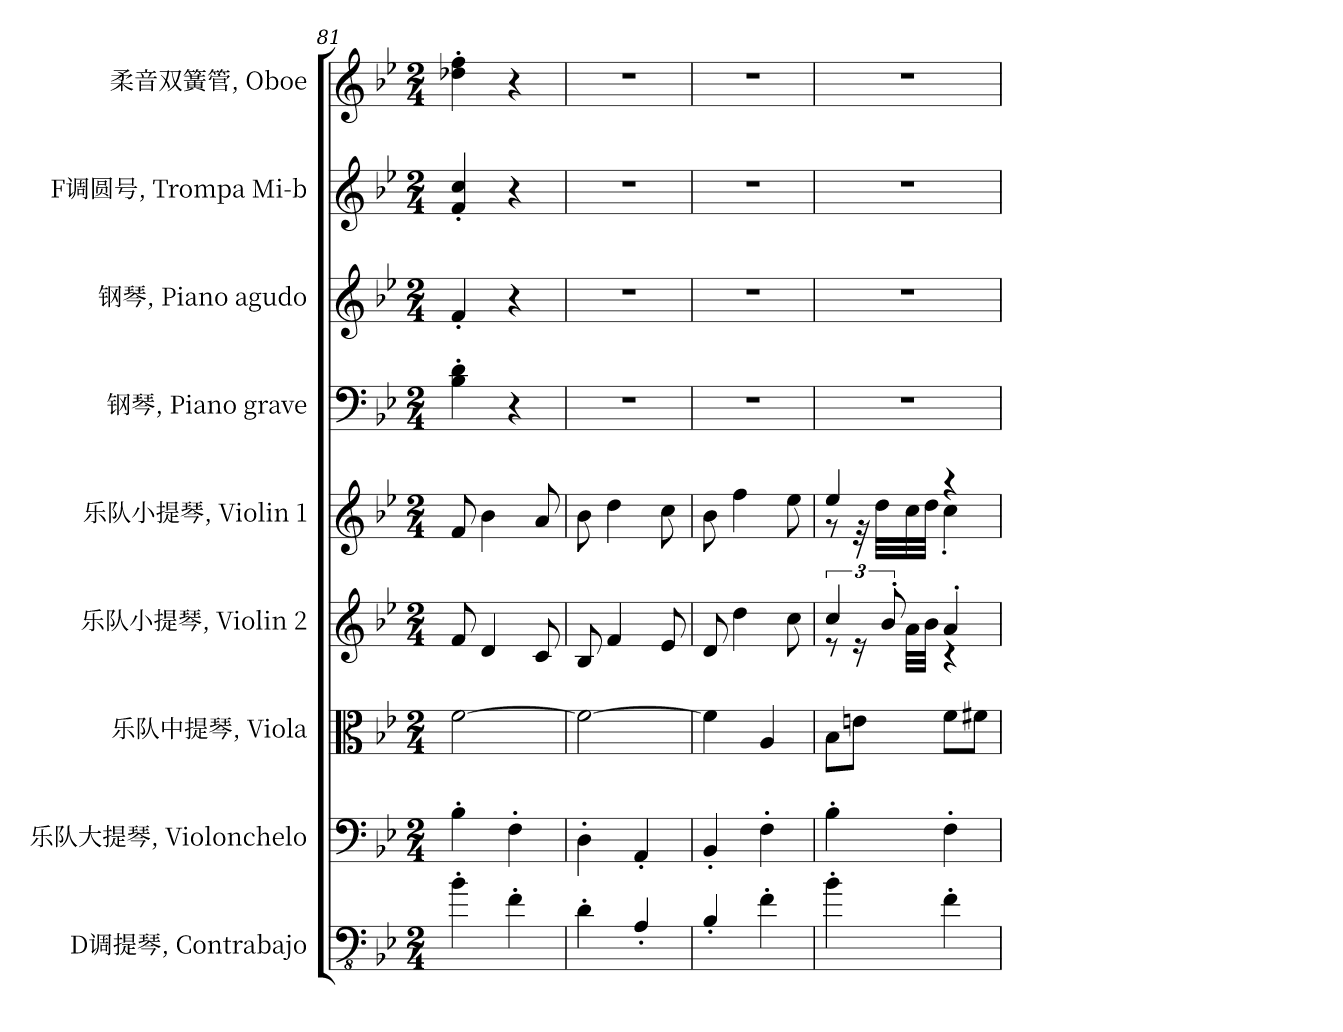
**kern	**kern	**kern	**kern	**kern	**kern	**kern	**kern	**kern
*part9	*part8	*part7	*part6	*part5	*part4	*part3	*part2	*part1
*staff9	*staff8	*staff7	*staff6	*staff5	*staff4	*staff3	*staff2	*staff1
*I"D调提琴, Contrabajo	*I"乐队大提琴, Violonchelo	*I"乐队中提琴, Viola	*I"乐队小提琴, Violin 2	*I"乐队小提琴, Violin 1	*I"钢琴, Piano grave	*I"钢琴, Piano agudo	*I"F调圆号, Trompa Mi-b	*I"柔音双簧管, Oboe
*	*	*	*	*	*I'Pno.	*I'Pno.	*	*
*clefFv4	*clefF4	*clefC3	*clefG2	*clefG2	*clefF4	*clefG2	*clefG2	*clefG2
*ITrd7c12	*	*	*	*	*	*	*ITrd4c7	*ITrd2c3
*k[b-e-]	*k[b-e-]	*k[b-e-]	*k[b-e-]	*k[b-e-]	*k[b-e-]	*k[b-e-]	*k[b-e-a-]	*k[f#]
*M2/4	*M2/4	*M2/4	*M2/4	*M2/4	*M2/4	*M2/4	*M2/4	*M2/4
*MM38	*MM38	*MM38	*MM38	*MM38	*MM38	*MM38	*MM38	*MM38
=81	=81	=81	=81	=81	=81	=81	=81	=81
4BB-'\	4B-'\	[2f\	8f/	8f/	4B-\' 4d\'	4f'/	4B-/' 4f/'	4b-X\' 4dd\'
.	.	.	4d/	4b-\	.	.	.	.
4FF'\	4F'\	.	.	.	4r	4r	4r	4r
.	.	.	8c/	8a/	.	.	.	.
=82	=82	=82	=82	=82	=82	=82	=82	=82
4DD'\	4D'\	2f\_	8B-/	8b-\	2r	2r	2r	2r
.	.	.	4f/	4dd\	.	.	.	.
4AAA'/	4AA'/	.	.	.	.	.	.	.
.	.	.	8e-/	8cc\	.	.	.	.
!!LO:PB:g=z
=83	=83	=83	=83	=83	=83	=83	=83	=83
4BBB-'/	4BB-'/	4f\]	8d/	8b-\	2r	2r	2r	2r
.	.	.	4dd\	4ff\	.	.	.	.
4FF'\	4F'\	4A/	.	.	.	.	.	.
.	.	.	8cc\	8ee-\	.	.	.	.
=84	=84	=84	=84	=84	=84	=84	=84	=84
*	*	*	*	*	*	*	*	*MM30
*	*	*	*^	*^	*	*	*	*
4BB-'\	4B-'\	8B-\L	6cc/	8r	4ee-/	8r	2r	2r	2r	2r
.	.	8en\J	.	16r	.	32r	.	.	.	.
.	.	.	.	.	.	32dd\LLL	.	.	.	.
.	.	.	12b-'/	.	.	.	.	.	.	.
.	.	.	.	32a\LLL	.	32cc\	.	.	.	.
.	.	.	.	32b-\JJJ	.	32dd\JJJ	.	.	.	.
4FF'\	4F'\	8f\L	4a'/	4r	4r	4cc'\	.	.	.	.
.	.	8f#X\J	.	.	.	.	.	.	.	.
*	*	*	*v	*v	*	*	*	*	*	*
*	*	*	*	*v	*v	*	*	*	*
=	=	=	=	=	=	=	=	=
*-	*-	*-	*-	*-	*-	*-	*-	*-
